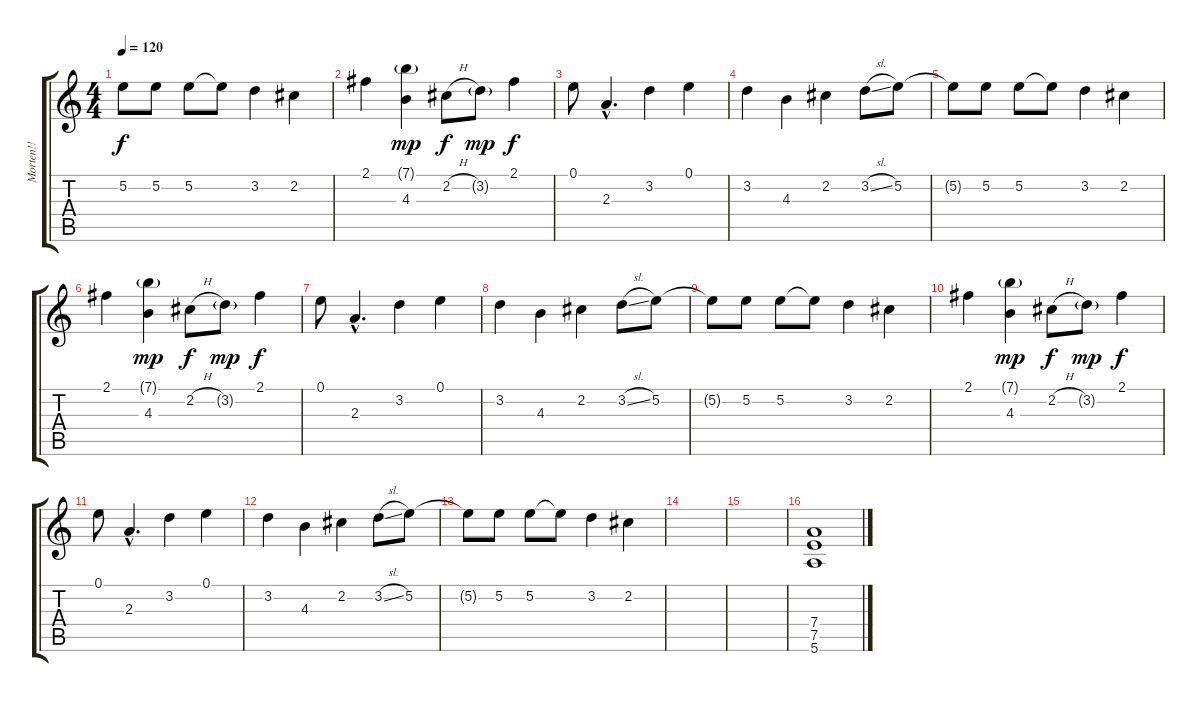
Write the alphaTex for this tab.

\track ("Morten!!" "Morten!!") {instrument distortionguitar}
\staff {score tabs}
\tuning (E4 B3 G3 D3 A2 E2) {hide}
\ts (4 4)
\tempo 120
\clef g2
\ks c
5.2{t}.8{dy f} 5.2.8 5.2.8 5.2{t}.8 3.2.4 2.2.4 |
2.1.4 (7.1{g} 4.3).4{dy mp} 2.2{h}.8{dy f} 3.2{g}.8{dy mp} 2.1.4{dy f} |
0.1.8 2.3{hac}.4{d} 3.2.4 0.1.4 |
3.2.4 4.3.4 2.2.4 3.2{sl}.8 5.2.8 |
5.2{t}.8 5.2.8 5.2.8 5.2{t}.8 3.2.4 2.2.4 |
2.1.4 (7.1{g} 4.3).4{dy mp} 2.2{h}.8{dy f} 3.2{g}.8{dy mp} 2.1.4{dy f} |
0.1.8 2.3{hac}.4{d} 3.2.4 0.1.4 |
3.2.4 4.3.4 2.2.4 3.2{sl}.8 5.2.8 |
5.2{t}.8 5.2.8 5.2.8 5.2{t}.8 3.2.4 2.2.4 |
2.1.4 (7.1{g} 4.3).4{dy mp} 2.2{h}.8{dy f} 3.2{g}.8{dy mp} 2.1.4{dy f} |
0.1.8 2.3{hac}.4{d} 3.2.4 0.1.4 |
3.2.4 4.3.4 2.2.4 3.2{sl}.8 5.2.8 |
5.2{t}.8 5.2.8 5.2.8 5.2{t}.8 3.2.4 2.2.4 |
|
|
(7.4 7.5 5.6).1
